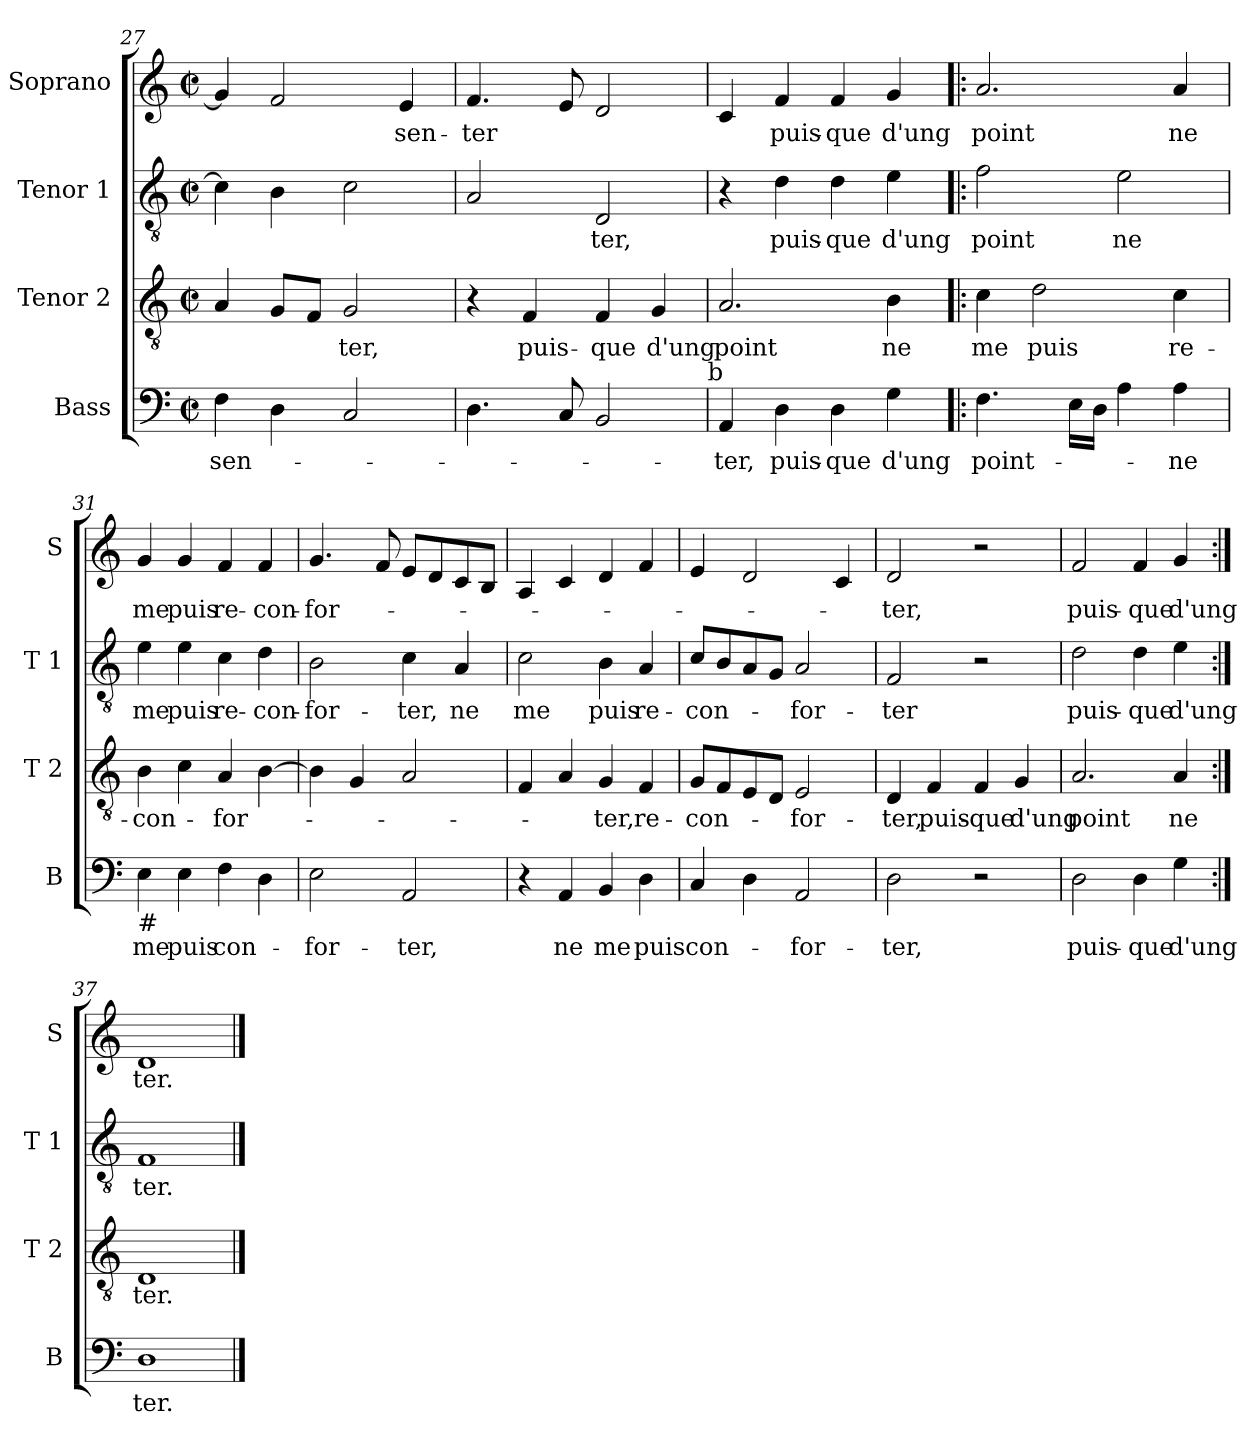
**kern	**text	**kern	**text	**kern	**text	**kern	**text
*part4	*part4	*part3	*part3	*part2	*part2	*part1	*part1
*staff4	*staff4	*staff3	*staff3	*staff2	*staff2	*staff1	*staff1
*I"Bass	*	*I"Tenor 2	*	*I"Tenor 1	*	*I"Soprano	*
*I'B	*	*I'T 2	*	*I'T 1	*	*I'S	*
*clefF4	*	*clefGv2	*	*clefGv2	*	*clefG2	*
*k[]	*	*k[]	*	*k[]	*	*k[]	*
*C:	*	*C:	*	*C:	*	*C:	*
*M2/2	*	*M2/2	*	*M2/2	*	*M2/2	*
*met(c|)	*	*met(c|)	*	*met(c|)	*	*met(c|)	*
=27	=27	=27	=27	=27	=27	=27	=27
4F\	-sen-	4A/	.	4c\]	.	4g/]	.
4D\	.	8G/L	.	4B\	.	2f/	.
.	.	8F/J	.	.	.	.	.
2C/	.	2G/	-ter,	2c\	.	.	.
.	.	.	.	.	.	4e/	-sen-
=28	=28	=28	=28	=28	=28	=28	=28
4.D\	.	4r	.	2A/	.	4.f/	-ter
.	.	4F/	puis-	.	.	.	.
8C/	.	.	.	.	.	8e/	.
2BB/	.	4F/	-que	2D/	-ter,	2d/	.
.	.	4G/	d'ung	.	.	.	.
!LO:TX:a:t=b	!	!	!	!	!	!	!
=29	=29	=29	=29	=29	=29	=29	=29
4AA/	-ter,	2.A/	point	4r	.	4c/	.
4D\	puis-	.	.	4d\	puis-	4f/	puis-
4D\	-que	.	.	4d\	-que	4f/	-que
4G\	d'ung	4B\	ne	4e\	d'ung	4g/	d'ung
!!LO:PB:g=z
=30!|:	=30!|:	=30!|:	=30!|:	=30!|:	=30!|:	=30!|:	=30!|:
4.F\	point-	4c\	me	2f\	point	2.a/	point
.	.	2d\	puis	.	.	.	.
16E\LL	.	.	.	.	.	.	.
16D\JJ	.	.	.	.	.	.	.
4A\	.	.	.	2e\	ne	.	.
4A\	-ne	4c\	re-	.	.	4a/	ne
=31	=31	=31	=31	=31	=31	=31	=31
!LO:TX:b:t=#	!	!	!	!	!	!	!
4E\	me	4B\	-con-	4e\	me	4g/	me
4E\	puis	4c\	.	4e\	puis	4g/	puis
4F\	con-	4A/	-for-	4c\	re-	4f/	re-
4D\	.	[4B\	.	4d\	-con-	4f/	-con-
=32	=32	=32	=32	=32	=32	=32	=32
2E\	-for-	4B\]	.	2B\	-for-	4.g/	-for-
.	.	4G/	.	.	.	.	.
.	.	.	.	.	.	8f/	.
2AA/	-ter,	2A/	.	4c\	-ter,	8e/L	.
.	.	.	.	.	.	8d/	.
.	.	.	.	4A/	ne	8c/	.
.	.	.	.	.	.	8B/J	.
=33	=33	=33	=33	=33	=33	=33	=33
4r	.	4F/	.	2c\	me	4A/	.
4AA/	ne	4A/	.	.	.	4c/	.
4BB/	me	4G/	-ter,	4B\	puis	4d/	.
4D\	puis	4F/	re-	4A/	re-	4f/	.
!!LO:LB:g=z
=34	=34	=34	=34	=34	=34	=34	=34
4C/	con-	8G/L	-con-	8c/L	-con-	4e/	.
.	.	8F/	.	8B/	.	.	.
4D\	.	8E/	.	8A/	.	2d/	.
.	.	8D/J	.	8G/J	.	.	.
2AA/	-for-	2E/	-for-	2A/	-for-	.	.
.	.	.	.	.	.	4c/	.
=35	=35	=35	=35	=35	=35	=35	=35
2D\	-ter,	4D/	-ter,	2F/	-ter	2d/	-ter,
.	.	4F/	puis-	.	.	.	.
2r	.	4F/	-que	2r	.	2r	.
.	.	4G/	d'ung	.	.	.	.
=36	=36	=36	=36	=36	=36	=36	=36
2D\	puis-	2.A/	point	2d\	puis-	2f/	puis-
4D\	-que	.	.	4d\	-que	4f/	-que
4G\	d'ung	4A/	ne	4e\	d'ung	4g/	d'ung
=37:|!	=37:|!	=37:|!	=37:|!	=37:|!	=37:|!	=37:|!	=37:|!
1D	ter.	1D	ter.	1F	ter.	1d	ter.
==	==	==	==	==	==	==	==
*-	*-	*-	*-	*-	*-	*-	*-
